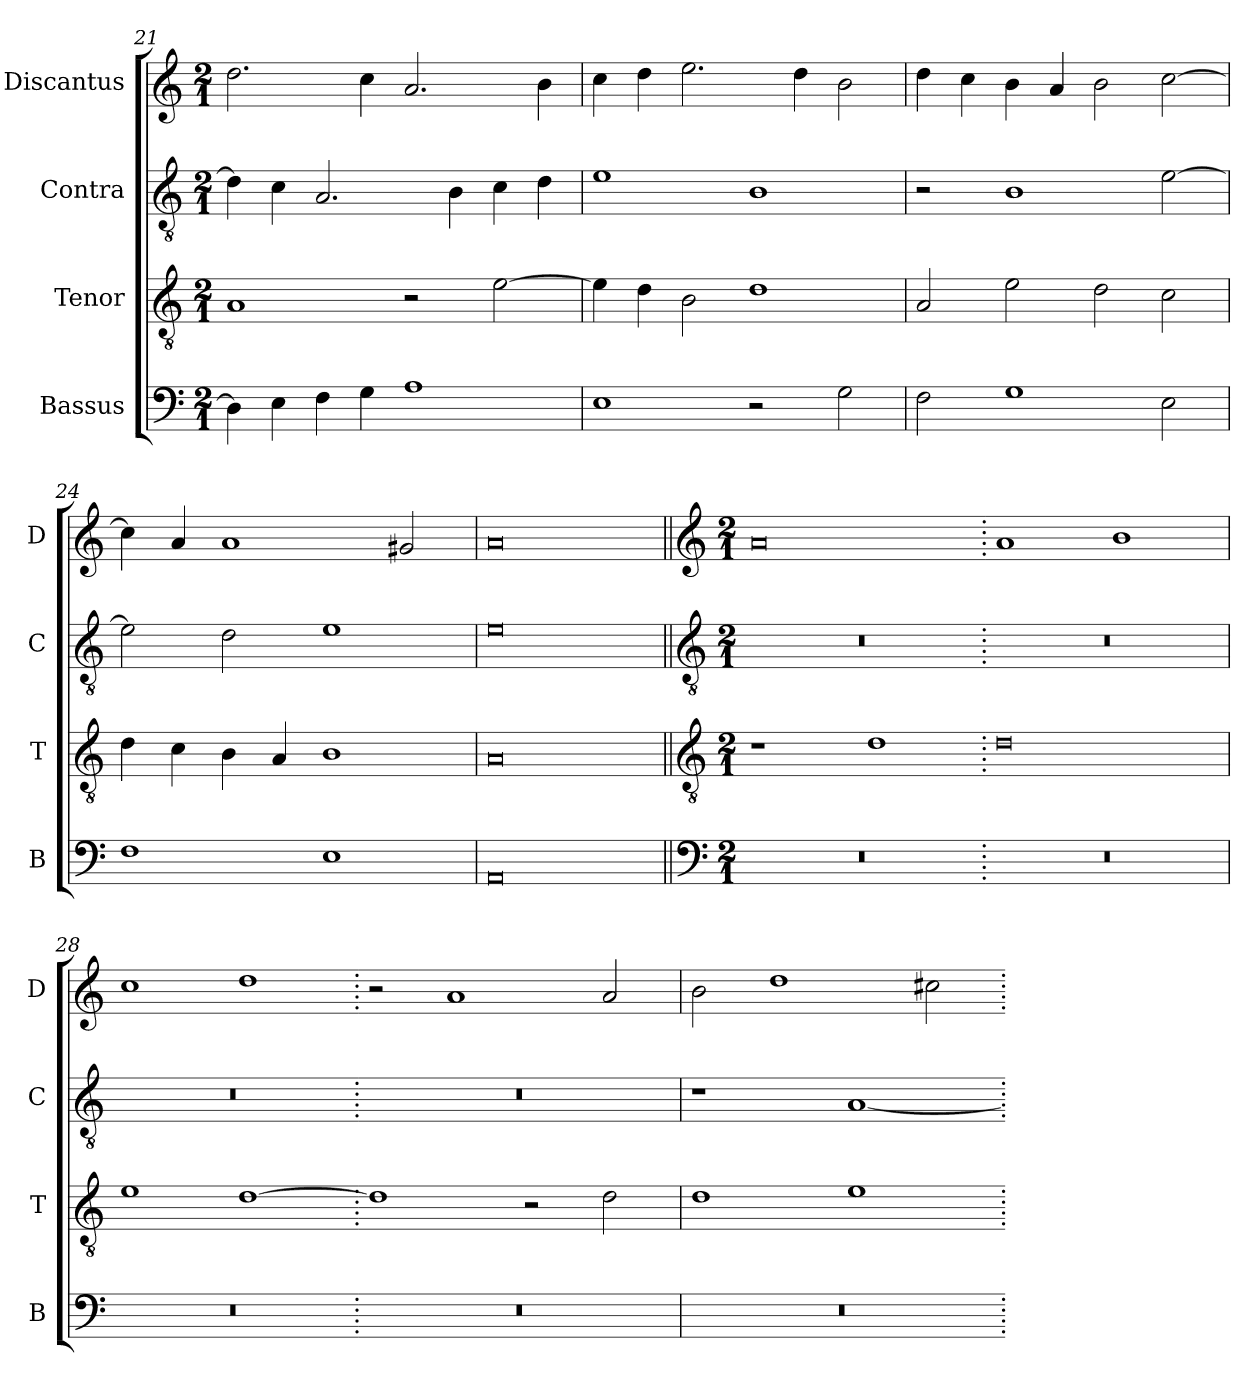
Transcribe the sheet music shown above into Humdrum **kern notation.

**kern	**kern	**kern	**kern
*part4	*part3	*part2	*part1
*staff4	*staff3	*staff2	*staff1
*I"Bassus	*I"Tenor	*I"Contra	*I"Discantus
*I'B	*I'T	*I'C	*I'D
*clefF4	*clefGv2	*clefGv2	*clefG2
*k[]	*k[]	*k[]	*k[]
*M2/1	*M2/1	*M2/1	*M2/1
=21	=21	=21	=21
4D\]	1A	4d\]	2.dd\
4E\	.	4c\	.
4F\	.	2.A/	.
4G\	.	.	4cc\
1A	2r	.	2.a/
.	.	4B\	.
.	[2e\	4c\	.
.	.	4d\	4b\
=22	=22	=22	=22
1E	4e\]	1e	4cc\
.	4d\	.	4dd\
.	2B\	.	2.ee\
2r	1d	1B	.
.	.	.	4dd\
2G\	.	.	2b\
=23	=23	=23	=23
2F\	2A/	2r	4dd\
.	.	.	4cc\
1G	2e\	1B	4b\
.	.	.	4a/
.	2d\	.	2b\
2E\	2c\	[2e\	[2cc\
=24	=24	=24	=24
1F	4d\	2e\]	4cc\]
.	4c\	.	4a/
.	4B\	2d\	1a
.	4A/	.	.
1E	1B	1e	.
.	.	.	2g#X/
=25	=25	=25	=25
0AA	0A	0e	0a
!!LO:LB:g=z
=26||	=26||	=26||	=26||
*clefF4	*clefGv2	*clefGv2	*clefG2
*k[]	*k[]	*k[]	*k[]
*M2/1	*M2/1	*M2/1	*M2/1
0r	1r	0r	0a
.	1d	.	.
=27.	=27.	=27.	=27.
0r	0d	0r	1a
.	.	.	1b
=28	=28	=28	=28
0r	1e	0r	1cc
.	[1d	.	1dd
=29.	=29.	=29.	=29.
0r	1d]	0r	2r
.	.	.	1a
.	2r	.	.
.	2d\	.	2a/
=30	=30	=30	=30
0r	1d	1r	2b\
.	.	.	1dd
.	1e	[1A	.
.	.	.	2cc#X\
=.	=.	=.	=.
*-	*-	*-	*-
